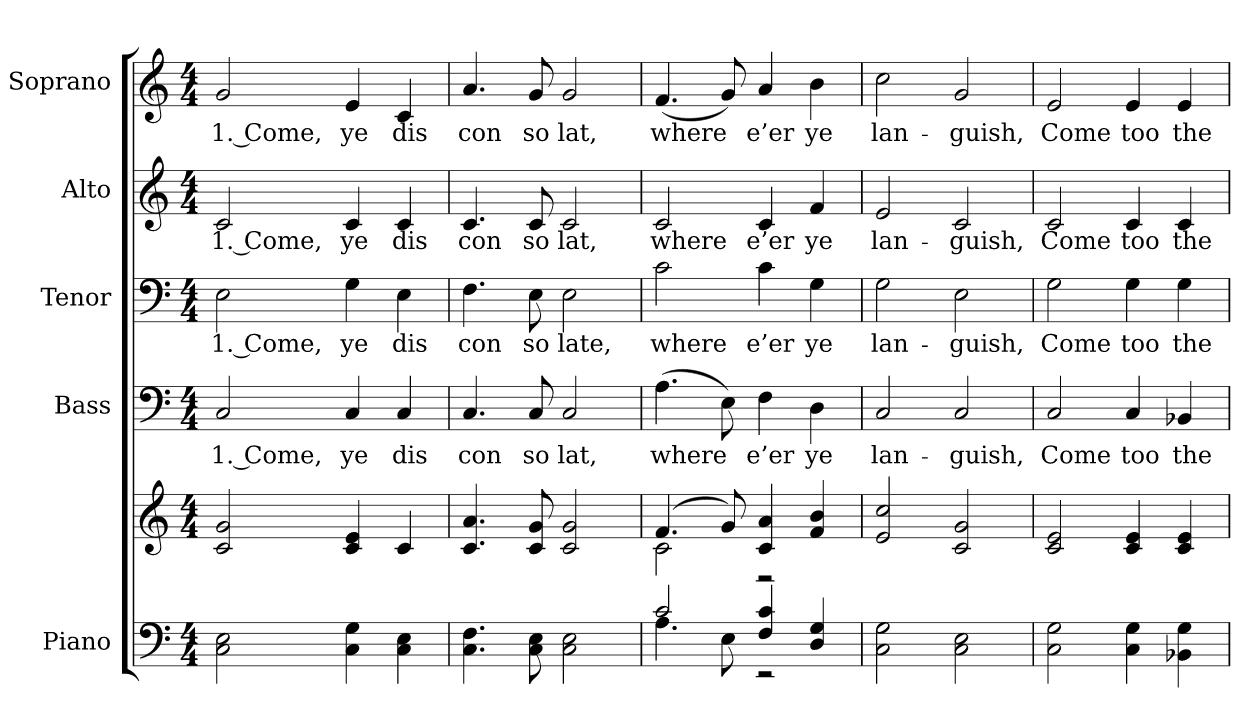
**kern	**kern	**kern	**text	**kern	**text	**kern	**text	**kern	**text
*part5	*part5	*part4	*part4	*part3	*part3	*part2	*part2	*part1	*part1
*staff6	*staff5	*staff4	*staff4	*staff3	*staff3	*staff2	*staff2	*staff1	*staff1
*I"Piano	*	*I"Bass	*	*I"Tenor	*	*I"Alto	*	*I"Soprano	*
*I'Pno.	*	*I'B.	*	*I'T.	*	*I'A.	*	*I'S.	*
!!LO:PB:g=z
*clefF4	*clefG2	*clefF4	*	*clefF4	*	*clefG2	*	*clefG2	*
*k[]	*k[]	*k[]	*	*k[]	*	*k[]	*	*k[]	*
*C:	*C:	*C:	*	*C:	*	*C:	*	*C:	*
*M4/4	*M4/4	*M4/4	*	*M4/4	*	*M4/4	*	*M4/4	*
*MM135	*MM135	*MM135	*	*MM135	*	*MM135	*	*MM135	*
=1	=1	=1	=1	=1	=1	=1	=1	=1	=1
!	!	!	!LO:LY:b:color=#000000	!	!	!	!	!	!
!	!	!	!	!	!LO:LY:b:color=#000000	!	!	!	!
!	!	!	!	!	!	!	!LO:LY:b:color=#000000	!	!
!	!	!	!	!	!	!	!	!	!LO:LY:b:color=#000000
2Ci\ 2Ei	2ci/ 2gi	2Ci/	1. Come,	2Ei\	1. Come,	2ci/	1. Come,	2gi/	1. Come,
!	!	!	!LO:LY:b:color=#000000	!	!	!	!	!	!
!	!	!	!	!	!LO:LY:b:color=#000000	!	!	!	!
!	!	!	!	!	!	!	!LO:LY:b:color=#000000	!	!
!	!	!	!	!	!	!	!	!	!LO:LY:b:color=#000000
4Ci\ 4Gi	4ci/ 4ei	4Ci/	ye	4Gi\	ye	4ci/	ye	4ei/	ye
!	!	!	!LO:LY:b:color=#000000	!	!	!	!	!	!
!	!	!	!	!	!LO:LY:b:color=#000000	!	!	!	!
!	!	!	!	!	!	!	!LO:LY:b:color=#000000	!	!
!	!	!	!	!	!	!	!	!	!LO:LY:b:color=#000000
4Ci\ 4Ei	4ci/	4Ci/	dis	4Ei\	dis	4ci/	dis	4ci/	dis
=2	=2	=2	=2	=2	=2	=2	=2	=2	=2
!	!	!	!LO:LY:b:color=#000000	!	!	!	!	!	!
!	!	!	!	!	!LO:LY:b:color=#000000	!	!	!	!
!	!	!	!	!	!	!	!LO:LY:b:color=#000000	!	!
!	!	!	!	!	!	!	!	!	!LO:LY:b:color=#000000
4.Ci\ 4.Fi	4.ci/ 4.ai	4.Ci/	con	4.Fi\	con	4.ci/	con	4.ai/	con
!	!	!	!LO:LY:b:color=#000000	!	!	!	!	!	!
!	!	!	!	!	!LO:LY:b:color=#000000	!	!	!	!
!	!	!	!	!	!	!	!LO:LY:b:color=#000000	!	!
!	!	!	!	!	!	!	!	!	!LO:LY:b:color=#000000
8Ci\ 8Ei	8ci/ 8gi	8Ci/	so	8Ei\	so	8ci/	so	8gi/	so
!	!	!	!LO:LY:b:color=#000000	!	!	!	!	!	!
!	!	!	!	!	!LO:LY:b:color=#000000	!	!	!	!
!	!	!	!	!	!	!	!LO:LY:b:color=#000000	!	!
!	!	!	!	!	!	!	!	!	!LO:LY:b:color=#000000
2Ci\ 2Ei	2ci/ 2gi	2Ci/	lat,	2Ei\	late,	2ci/	lat,	2gi/	lat,
=3	=3	=3	=3	=3	=3	=3	=3	=3	=3
*^	*^	*	*	*	*	*	*	*	*
!	!	!	!	!	!LO:LY:b:color=#000000	!	!	!	!	!	!
!	!	!	!	!	!	!	!LO:LY:b:color=#000000	!	!	!	!
!	!	!	!	!	!	!	!	!	!LO:LY:b:color=#000000	!	!
!	!	!	!	!	!	!	!	!	!	!	!LO:LY:b:color=#000000
2ci/	4.Ai\	(4.fi/	2ci\	(4.Ai\	where	2ci\	where	2ci/	where	(4.fi/	where
.	8Ei\	8gi/)	.	8Ei\)	.	.	.	.	.	8gi/)	.
!	!	!	!	!	!LO:LY:b:color=#000000	!	!	!	!	!	!
!	!	!	!	!	!	!	!LO:LY:b:color=#000000	!	!	!	!
!	!	!	!	!	!	!	!	!	!LO:LY:b:color=#000000	!	!
!	!	!	!	!	!	!	!	!	!	!	!LO:LY:b:color=#000000
4Fi/ 4ci	2r	4ci/ 4ai	2r	4Fi\	e’er	4ci\	e’er	4ci/	e’er	4ai/	e’er
!	!	!	!	!	!LO:LY:b:color=#000000	!	!	!	!	!	!
!	!	!	!	!	!	!	!LO:LY:b:color=#000000	!	!	!	!
!	!	!	!	!	!	!	!	!	!LO:LY:b:color=#000000	!	!
!	!	!	!	!	!	!	!	!	!	!	!LO:LY:b:color=#000000
4Di/ 4Gi	.	4fi/ 4bi	.	4Di\	ye	4Gi\	ye	4fi/	ye	4bi\	ye
*v	*v	*	*	*	*	*	*	*	*	*	*
*	*v	*v	*	*	*	*	*	*	*	*
!!LO:PB:g=z
=4	=4	=4	=4	=4	=4	=4	=4	=4	=4
!	!	!	!LO:LY:b:color=#000000	!	!	!	!	!	!
!	!	!	!	!	!LO:LY:b:color=#000000	!	!	!	!
!	!	!	!	!	!	!	!LO:LY:b:color=#000000	!	!
!	!	!	!	!	!	!	!	!	!LO:LY:b:color=#000000
2Ci\ 2Gi	2ei/ 2cci	2Ci/	lan-	2Gi\	lan-	2ei/	lan-	2cci\	lan-
!	!	!	!LO:LY:b:color=#000000	!	!	!	!	!	!
!	!	!	!	!	!LO:LY:b:color=#000000	!	!	!	!
!	!	!	!	!	!	!	!LO:LY:b:color=#000000	!	!
!	!	!	!	!	!	!	!	!	!LO:LY:b:color=#000000
2Ci\ 2Ei	2ci/ 2gi	2Ci/	-guish,	2Ei\	-guish,	2ci/	-guish,	2gi/	-guish,
=5	=5	=5	=5	=5	=5	=5	=5	=5	=5
!	!	!	!LO:LY:b:color=#000000	!	!	!	!	!	!
!	!	!	!	!	!LO:LY:b:color=#000000	!	!	!	!
!	!	!	!	!	!	!	!LO:LY:b:color=#000000	!	!
!	!	!	!	!	!	!	!	!	!LO:LY:b:color=#000000
2Ci\ 2Gi	2ci/ 2ei	2Ci/	Come	2Gi\	Come	2ci/	Come	2ei/	Come
!	!	!	!LO:LY:b:color=#000000	!	!	!	!	!	!
!	!	!	!	!	!LO:LY:b:color=#000000	!	!	!	!
!	!	!	!	!	!	!	!LO:LY:b:color=#000000	!	!
!	!	!	!	!	!	!	!	!	!LO:LY:b:color=#000000
4Ci\ 4Gi	4ci/ 4ei	4Ci/	too	4Gi\	too	4ci/	too	4ei/	too
!	!	!	!LO:LY:b:color=#000000	!	!	!	!	!	!
!	!	!	!	!	!LO:LY:b:color=#000000	!	!	!	!
!	!	!	!	!	!	!	!LO:LY:b:color=#000000	!	!
!	!	!	!	!	!	!	!	!	!LO:LY:b:color=#000000
4BB-Xi\ 4Gi	4ci/ 4ei	4BB-Xi/	the	4Gi\	the	4ci/	the	4ei/	the
=	=	=	=	=	=	=	=	=	=
*-	*-	*-	*-	*-	*-	*-	*-	*-	*-
